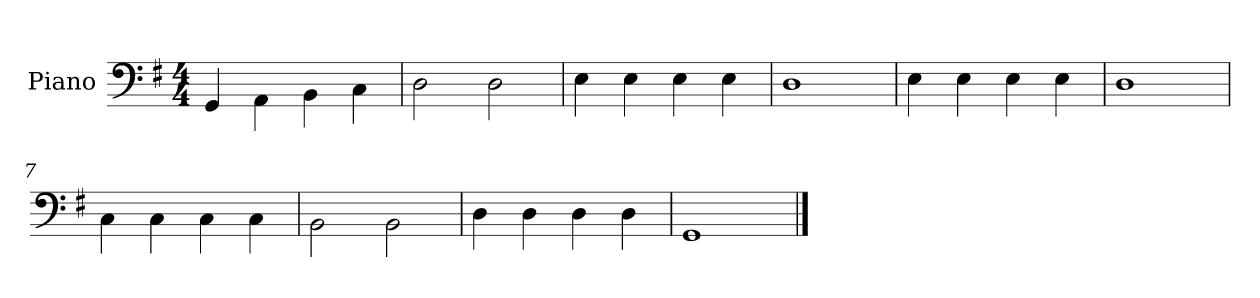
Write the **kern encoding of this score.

**kern
*part1
*staff1
*I"Piano
*I'Pno.
*clefF4
*k[f#]
*M4/4
*MM108
=1
4GG/
4AA\
4BB\
4C\
=2
*MM125
2D\
2D\
=3
*MM108
4E\
4E\
4E\
4E\
=4
*MM155
1D
!!LO:LB:g=z
=5
*MM114
4E\
4E\
4E\
4E\
=6
*MM182
1D
=7
*MM123
4C\
4C\
4C\
4C\
=8
*MM124
2BB\
2BB\
!!LO:LB:g=z
=9
*MM121
4D\
4D\
4D\
4D\
=10
*MM217
1GG
==
*-
